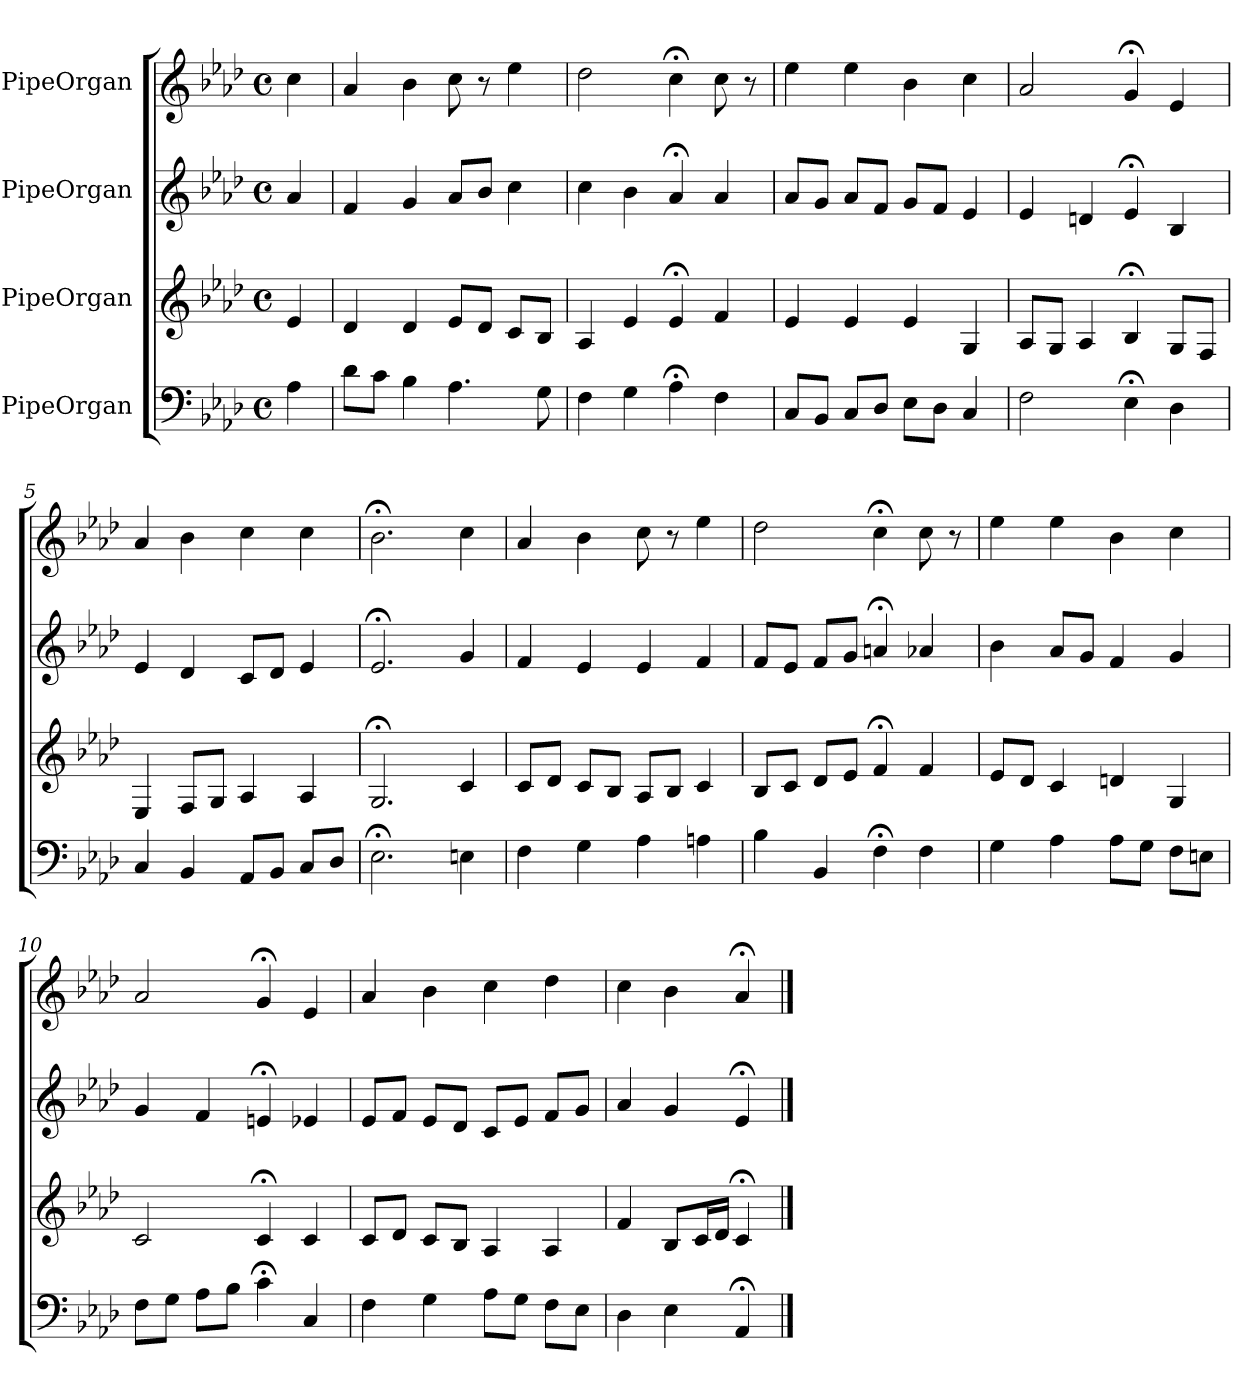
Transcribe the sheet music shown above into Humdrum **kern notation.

**kern	**kern	**kern	**kern
*part4	*part3	*part2	*part1
*staff4	*staff3	*staff2	*staff1
*I"PipeOrgan	*I"PipeOrgan	*I"PipeOrgan	*I"PipeOrgan
*k[b-e-a-d-]	*k[b-e-a-d-]	*k[b-e-a-d-]	*k[b-e-a-d-]
*A-:	*A-:	*A-:	*A-:
*M4/4	*M4/4	*M4/4	*M4/4
*met(c)	*met(c)	*met(c)	*met(c)
*MM60	*MM60	*MM60	*MM60
=	=	=	=
4A-	4e-	4a-	4cc
=1	=1	=1	=1
8d-L	4d-	4f	4a-
8cJ	.	.	.
4B-	4d-	4g	4b-
4.A-	8e-L	8a-L	8cc
.	8d-J	8b-J	8r
.	8cL	4cc	4ee-
8G	8B-J	.	.
=2	=2	=2	=2
4F	4A-	4cc	2dd-
4G	4e-	4b-	.
4A-;<	4e-;<	4a-;<	4cc;<
4F	4f	4a-	8cc
.	.	.	8r
=3	=3	=3	=3
8CL	4e-	8a-L	4ee-
8BB-J	.	8gJ	.
8CL	4e-	8a-L	4ee-
8D-J	.	8fJ	.
8E-L	4e-	8gL	4b-
8D-J	.	8fJ	.
4C	4G	4e-	4cc
=4	=4	=4	=4
2F	8A-L	4e-	2a-
.	8GJ	.	.
.	4A-	4dn	.
4E-;<	4B-;<	4e-;<	4g;<
4D-	8GL	4B-	4e-
.	8FJ	.	.
=5	=5	=5	=5
4C	4E-	4e-	4a-
4BB-	8FL	4d-	4b-
.	8GJ	.	.
8AA-L	4A-	8cL	4cc
8BB-J	.	8d-J	.
8CL	4A-	4e-	4cc
8D-J	.	.	.
=6	=6	=6	=6
2.E-;<	2.G;<	2.e-;<	2.b-;<
4En	4c	4g	4cc
=7	=7	=7	=7
4F	8cL	4f	4a-
.	8d-J	.	.
4G	8cL	4e-	4b-
.	8B-J	.	.
4A-	8A-L	4e-	8cc
.	8B-J	.	8r
4An	4c	4f	4ee-
=8	=8	=8	=8
4B-	8B-L	8fL	2dd-
.	8cJ	8e-J	.
4BB-	8d-L	8fL	.
.	8e-J	8gJ	.
4F;<	4f;<	4an;<	4cc;<
4F	4f	4a-X	8cc
.	.	.	8r
=9	=9	=9	=9
4G	8e-L	4b-	4ee-
.	8d-J	.	.
4A-	4c	8a-L	4ee-
.	.	8gJ	.
8A-L	4dn	4f	4b-
8GJ	.	.	.
8FL	4G	4g	4cc
8EnJ	.	.	.
=10	=10	=10	=10
8FL	2c	4g	2a-
8GJ	.	.	.
8A-L	.	4f	.
8B-J	.	.	.
4c;<	4c;<	4en;<	4g;<
4C	4c	4e-X	4e-
=11	=11	=11	=11
4F	8cL	8e-L	4a-
.	8d-J	8fJ	.
4G	8cL	8e-L	4b-
.	8B-J	8d-J	.
8A-L	4A-	8cL	4cc
8GJ	.	8e-J	.
8FL	4A-	8fL	4dd-
8E-J	.	8gJ	.
=12	=12	=12	=12
4D-	4f	4a-	4cc
4E-	8B-L	4g	4b-
.	16cL	.	.
.	16d-JJ	.	.
4AA-;<	4c;<	4e-;<	4a-;<
==	==	==	==
*-	*-	*-	*-
